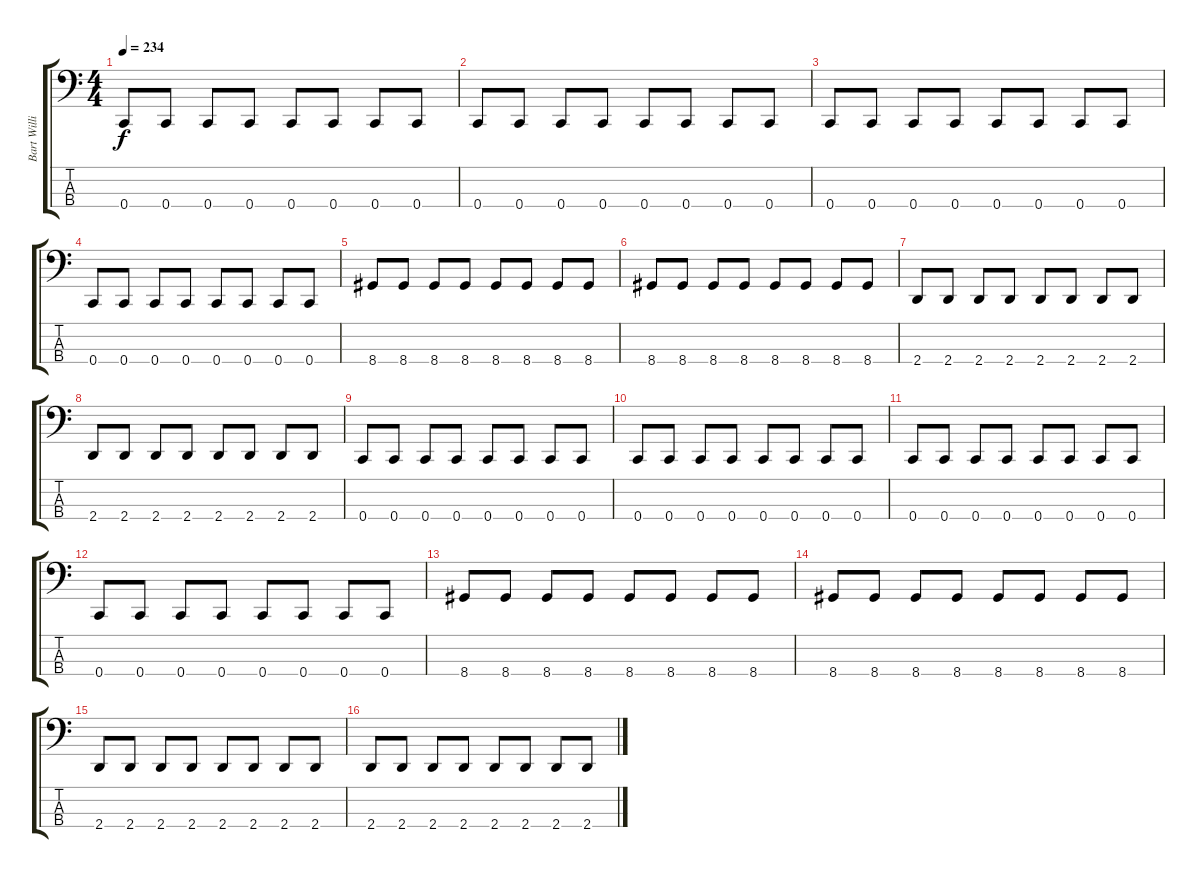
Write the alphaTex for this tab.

\track ("Bart Williams (Bass)" "Bart Willi") {instrument electricbassfinger}
\staff {score tabs}
\tuning (Eb2 Bb1 F1 C1) {hide}
\ts (4 4)
\tempo 234
\clef f4
\ks c
0.4.8{dy f} 0.4.8 0.4.8 0.4.8 0.4.8 0.4.8 0.4.8 0.4.8 |
0.4.8 0.4.8 0.4.8 0.4.8 0.4.8 0.4.8 0.4.8 0.4.8 |
0.4.8 0.4.8 0.4.8 0.4.8 0.4.8 0.4.8 0.4.8 0.4.8 |
0.4.8 0.4.8 0.4.8 0.4.8 0.4.8 0.4.8 0.4.8 0.4.8 |
8.4.8 8.4.8 8.4.8 8.4.8 8.4.8 8.4.8 8.4.8 8.4.8 |
8.4.8 8.4.8 8.4.8 8.4.8 8.4.8 8.4.8 8.4.8 8.4.8 |
2.4.8 2.4.8 2.4.8 2.4.8 2.4.8 2.4.8 2.4.8 2.4.8 |
2.4.8 2.4.8 2.4.8 2.4.8 2.4.8 2.4.8 2.4.8 2.4.8 |
0.4.8 0.4.8 0.4.8 0.4.8 0.4.8 0.4.8 0.4.8 0.4.8 |
0.4.8 0.4.8 0.4.8 0.4.8 0.4.8 0.4.8 0.4.8 0.4.8 |
0.4.8 0.4.8 0.4.8 0.4.8 0.4.8 0.4.8 0.4.8 0.4.8 |
0.4.8 0.4.8 0.4.8 0.4.8 0.4.8 0.4.8 0.4.8 0.4.8 |
8.4.8 8.4.8 8.4.8 8.4.8 8.4.8 8.4.8 8.4.8 8.4.8 |
8.4.8 8.4.8 8.4.8 8.4.8 8.4.8 8.4.8 8.4.8 8.4.8 |
2.4.8 2.4.8 2.4.8 2.4.8 2.4.8 2.4.8 2.4.8 2.4.8 |
2.4.8 2.4.8 2.4.8 2.4.8 2.4.8 2.4.8 2.4.8 2.4.8
